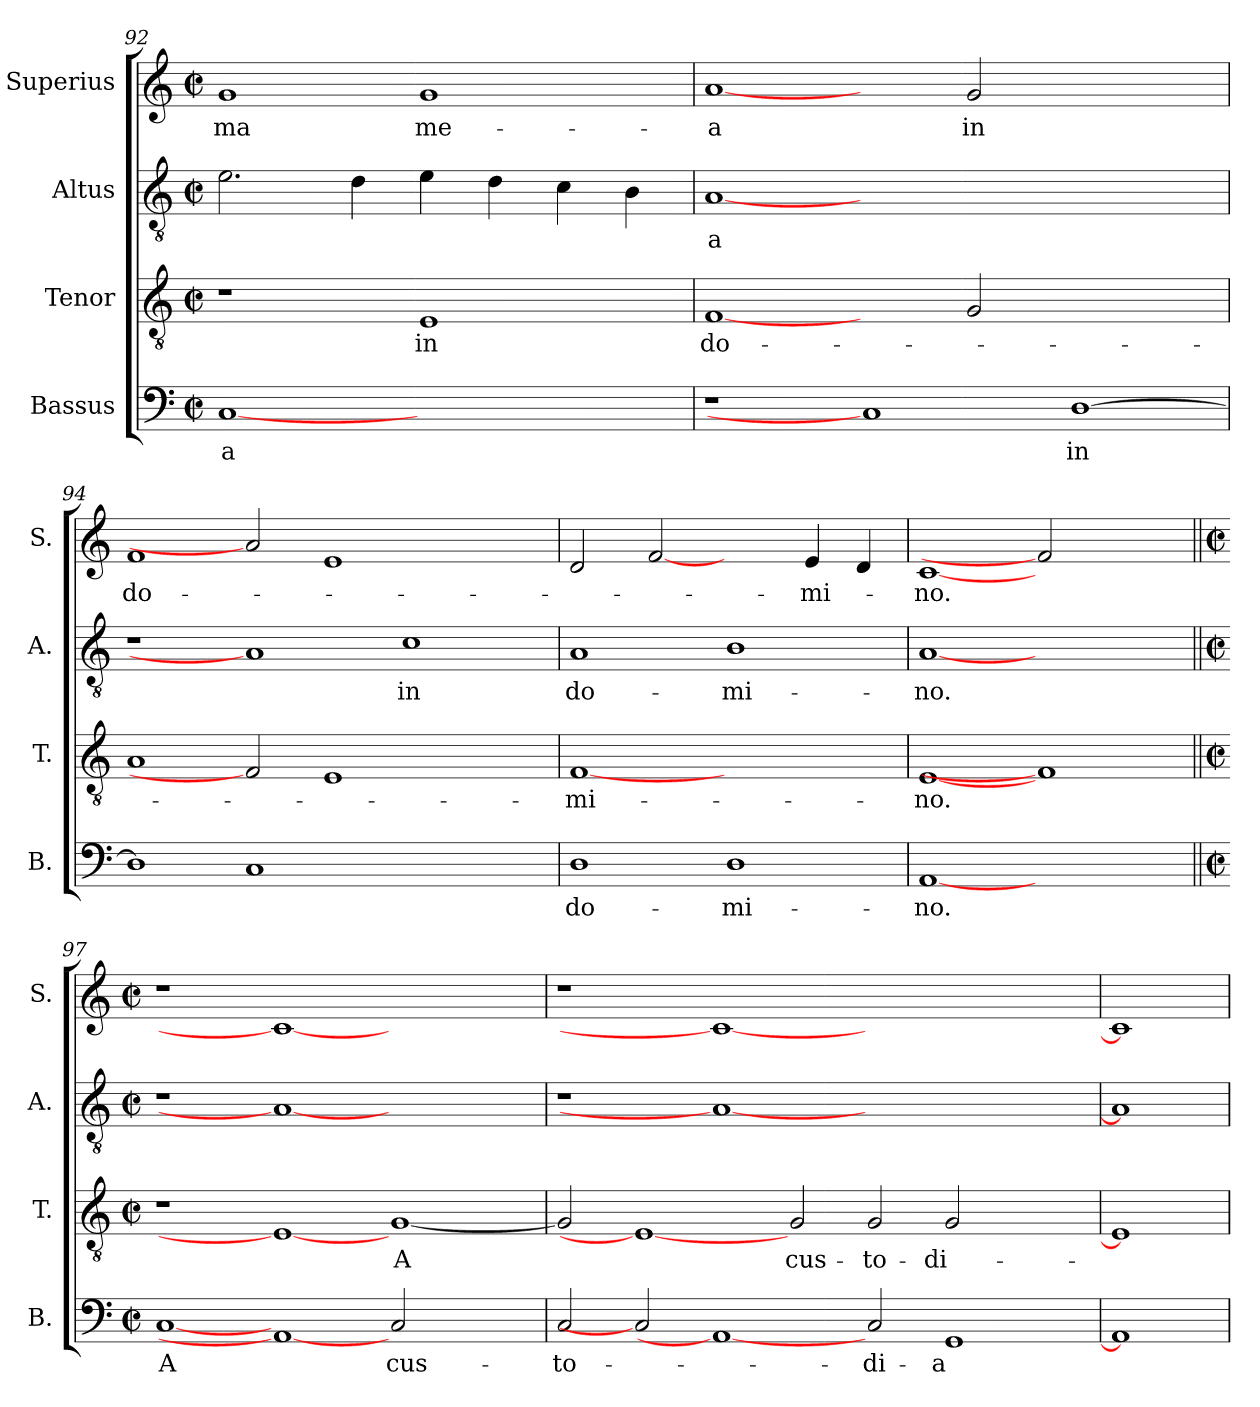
**kern	**text	**kern	**text	**kern	**text	**kern	**text
*part4	*part4	*part3	*part3	*part2	*part2	*part1	*part1
*staff4	*staff4	*staff3	*staff3	*staff2	*staff2	*staff1	*staff1
*I"Bassus	*	*I"Tenor	*	*I"Altus	*	*I"Superius	*
*I'B.	*	*I'T.	*	*I'A.	*	*I'S.	*
!!LO:LB:g=z
*clefF4	*	*clefGv2	*	*clefGv2	*	*clefG2	*
*	*	*ITrd7c12	*	*ITrd7c12	*	*	*
*k[]	*	*k[]	*	*k[]	*	*k[]	*
*C:	*	*C:	*	*C:	*	*C:	*
*M2/2	*	*M2/2	*	*M2/2	*	*M2/2	*
*met(c|)	*	*met(c|)	*	*met(c|)	*	*met(c|)	*
=92	=92	=92	=92	=92	=92	=92	=92
!	!LO:LY:b:color=#000000	!	!	!	!	!	!
!	!	!	!	!	!	!	!LO:LY:b:color=#000000
[1Ci	-a	1r	.	2.Ei\	.	1gi	-ma
.	.	.	.	4Di\	.	.	.
!	!	!	!LO:LY:b:color=#000000	!	!	!	!
!	!	!	!	!	!	!	!LO:LY:b:color=#000000
1ryy	.	1EEi	in	4Ei\	.	1gi	me-
.	.	.	.	4Di\	.	.	.
.	.	.	.	4Ci\	.	.	.
.	.	.	.	4BBi\	.	.	.
=93	=93	=93	=93	=93	=93	=93	=93
!	!	!	!LO:LY:b:color=#000000	!	!	!	!
!	!	!	!	!	!LO:LY:b:color=#000000	!	!
!	!	!	!	!	!	!	!LO:LY:b:color=#000000
1r	.	[1FFi	do-	[1AAi	-a	[1ai	-a
1Ci]	.	2ryy	.	0ryy	.	2ryy	.
!	!	!	!	!	!	!	!LO:LY:b:color=#000000
.	.	2GGi/	.	.	.	2gi/	in
!	!LO:LY:b:color=#000000	!	!	!	!	!	!
[>1Di	in	1ryy	.	.	.	1ryy	.
=94	=94	=94	=94	=94	=94	=94	=94
!	!	!	!	!	!	!	!LO:LY:b:color=#000000
1Di]	.	1AAi	.	1r	.	1fi	do-
1Ci	.	2FFi]	.	1AAi]	.	2ai]	.
.	.	1EEi	.	.	.	1ei	.
!	!	!	!	!	!LO:LY:b:color=#000000	!	!
1ryy	.	.	.	1Ci	in	.	.
.	.	2ryy	.	.	.	2ryy	.
=95	=95	=95	=95	=95	=95	=95	=95
!	!LO:LY:b:color=#000000	!	!	!	!	!	!
!	!	!	!LO:LY:b:color=#000000	!	!	!	!
!	!	!	!	!	!LO:LY:b:color=#000000	!	!
1Di	do-	[1FFi	-mi-	1AAi	do-	2di/	.
.	.	.	.	.	.	[2fi	.
!	!LO:LY:b:color=#000000	!	!	!	!	!	!
!	!	!	!	!	!LO:LY:b:color=#000000	!	!
1Di	-mi-	1ryy	.	1BBi	-mi-	2ryy	.
!	!	!	!	!	!	!	!LO:LY:b:color=#000000
.	.	.	.	.	.	4ei/	-mi-
.	.	.	.	.	.	4di/	.
=96	=96	=96	=96	=96	=96	=96	=96
!	!LO:LY:b:color=#000000	!	!	!	!	!	!
!	!	!	!LO:LY:b:color=#000000	!	!	!	!
!	!	!	!	!	!LO:LY:b:color=#000000	!	!
!	!	!	!	!	!	!	!LO:LY:b:color=#000000
[1AAi	-no.	[1EEi	-no.	[1AAi	-no.	[1ci	-no.
1ryy	.	1FFi]	.	1ryy	.	2fi]	.
.	.	.	.	.	.	2ryy	.
!!LO:PB:g=z
=97||	=97||	=97||	=97||	=97||	=97||	=97||	=97||
*M2/2	*	*M2/2	*	*M2/2	*	*M2/2	*
*met(c|)	*	*met(c|)	*	*met(c|)	*	*met(c|)	*
!	!LO:LY:b:color=#000000	!	!	!LO:N:vis=1	!	!LO:N:vis=1	!
[1Ci	A	1r	.	1r	.	1r	.
1AAi_	.	1EEi_	.	1AAi_	.	1ci_	.
!	!LO:LY:b:color=#000000	!	!	!	!	!	!
!	!	!	!LO:LY:b:color=#000000	!	!	!	!
2Ci/	cus-	[<1GGi	A	1ryy	.	1ryy	.
2ryy	.	.	.	.	.	.	.
=98	=98	=98	=98	=98	=98	=98	=98
!	!LO:LY:b:color=#000000	!	!	!LO:N:vis=1	!	!LO:N:vis=1	!
2Ci/	-to-	2GGi/]	.	1r	.	1r	.
2Ci]	.	1EEi_	.	.	.	.	.
1AAi_	.	.	.	1AAi_	.	1ci_	.
!	!	!	!LO:LY:b:color=#000000	!	!	!	!
.	.	2GGi/	cus-	.	.	.	.
!	!LO:LY:b:color=#000000	!	!	!	!	!	!
!	!	!	!LO:LY:b:color=#000000	!	!	!	!
2Ci/	-di-	2GGi/	-to-	1.ryy	.	1.ryy	.
!	!LO:LY:b:color=#000000	!	!	!	!	!	!
!	!	!	!LO:LY:b:color=#000000	!	!	!	!
1GGi	-a	2GGi/	-di-	.	.	.	.
.	.	2ryy	.	.	.	.	.
=99	=99	=99	=99	=99	=99	=99	=99
1AAi]	.	1EEi]	.	1AAi]	.	1ci]	.
=	=	=	=	=	=	=	=
*-	*-	*-	*-	*-	*-	*-	*-
